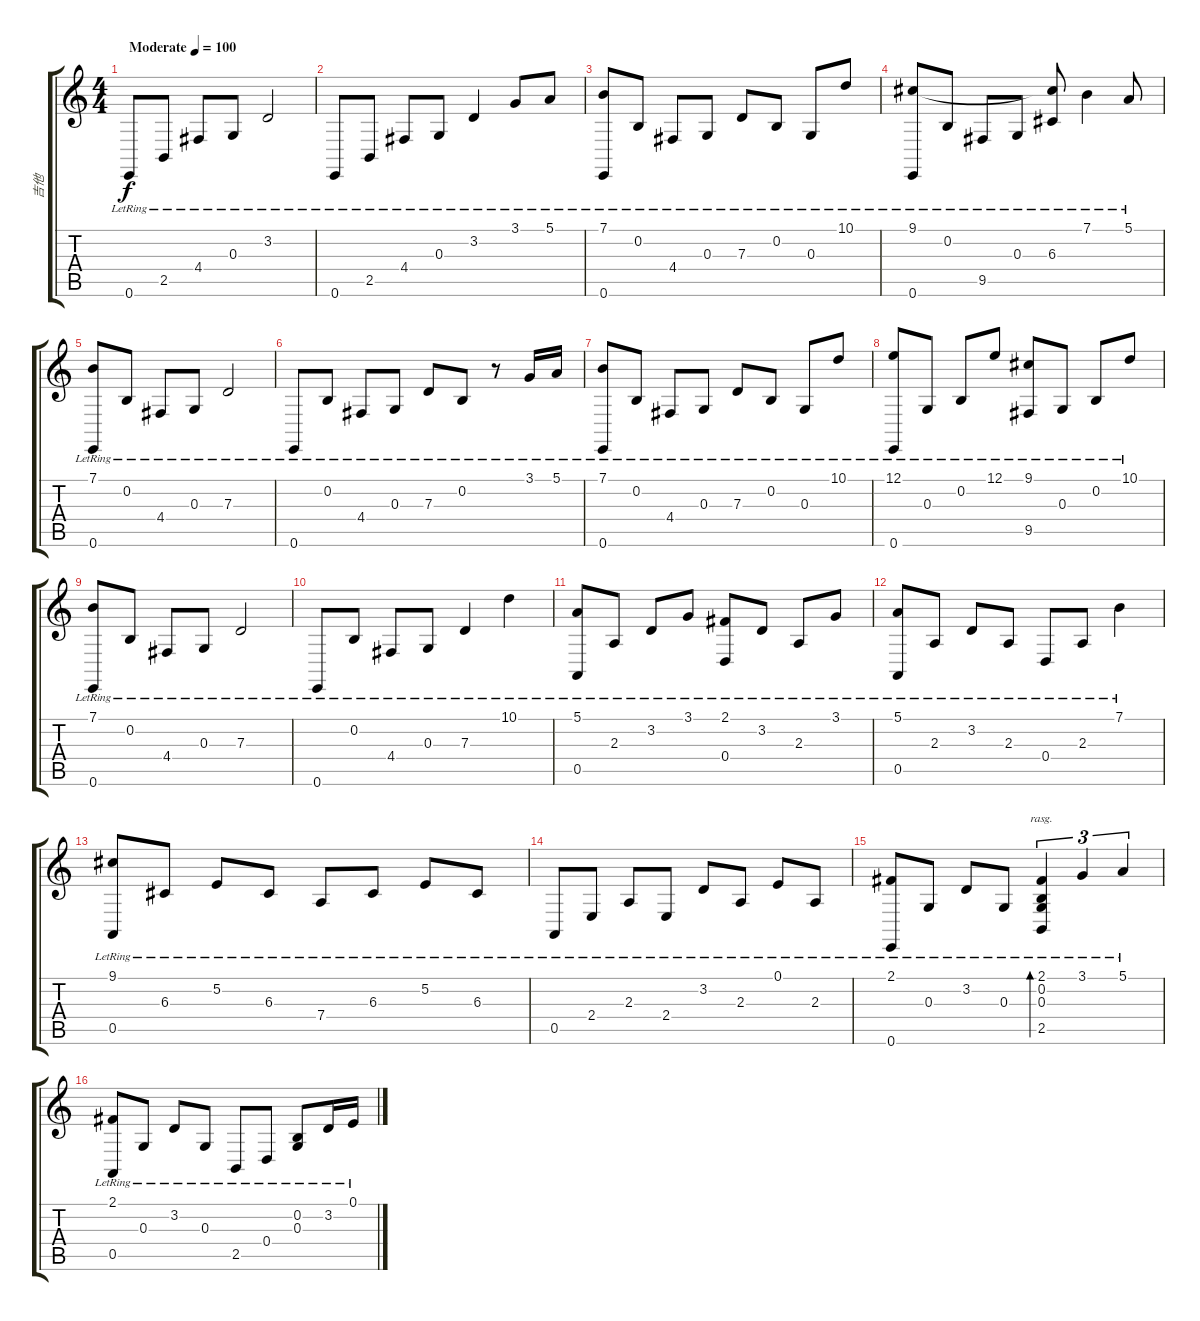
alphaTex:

\track ("吉他" "吉他") {instrument acousticgrandpiano}
\staff {score tabs}
\tuning (E4 B3 G3 D3 A2 E2) {hide}
\ts (4 4)
\tempo (100 "Moderate")
\clef g2
\ks c
0.6{lr}.8{dy f instrument acousticgrandpiano} 2.5{lr}.8 4.4{lr}.8 0.3{lr}.8 3.2{lr}.2 |
0.6{lr}.8 2.5{lr}.8 4.4{lr}.8 0.3{lr}.8 3.2{lr}.4 3.1{lr}.8 5.1{lr}.8 |
(7.1{lr} 0.6).8 0.2{lr}.8 4.4{lr}.8 0.3{lr}.8 7.3{lr}.8 0.2{lr}.8 0.3{lr}.8 10.1{lr}.8 |
(9.1{lr} 0.6).8 0.2{lr}.8 9.5{lr}.8 0.3{lr}.8 (9.1{t} 6.3{lr}).8 7.1{lr}.4 5.1{lr}.8 |
(7.1{lr} 0.6).8 0.2{lr}.8 4.4{lr}.8 0.3{lr}.8 7.3{lr}.2 |
0.6{lr}.8 0.2{lr}.8 4.4{lr}.8 0.3{lr}.8 7.3{lr}.8 0.2{lr}.8 r.8 3.1{lr}.16 5.1{lr}.16 |
(7.1{lr} 0.6).8 0.2{lr}.8 4.4{lr}.8 0.3{lr}.8 7.3{lr}.8 0.2{lr}.8 0.3{lr}.8 10.1{lr}.8 |
(12.1{lr} 0.6).8 0.3{lr}.8 0.2{lr}.8 12.1{lr}.8 (9.1{lr} 9.5).8 0.3{lr}.8 0.2{lr}.8 10.1{lr}.8 |
(7.1{lr} 0.6).8 0.2{lr}.8 4.4{lr}.8 0.3{lr}.8 7.3{lr}.2 |
0.6{lr}.8 0.2{lr}.8 4.4{lr}.8 0.3{lr}.8 7.3{lr}.4 10.1{lr}.4 |
(5.1{lr} 0.5).8 2.3{lr}.8 3.2{lr}.8 3.1{lr}.8 (2.1{lr} 0.4).8 3.2{lr}.8 2.3{lr}.8 3.1{lr}.8 |
(5.1{lr} 0.5).8 2.3{lr}.8 3.2{lr}.8 2.3{lr}.8 0.4{lr}.8 2.3{lr}.8 7.1{lr}.4 |
(9.1{lr} 0.5).8 6.3{lr}.8 5.2{lr}.8 6.3{lr}.8 7.4{lr}.8 6.3{lr}.8 5.2{lr}.8 6.3{lr}.8 |
0.5{lr}.8 2.4{lr}.8 2.3{lr}.8 2.4{lr}.8 3.2{lr}.8 2.3{lr}.8 0.1{lr}.8 2.3{lr}.8 |
(2.1{lr} 0.6).8 0.3{lr}.8 3.2{lr}.8 0.3{lr}.8 (2.1 0.2 0.3{lr} 2.5).4{tu (3 2) bd 480 rasg ii} 3.1{lr}.4{tu (3 2)} 5.1{lr}.4{tu (3 2)} |
(2.1{lr} 0.5).8 0.3{lr}.8 3.2{lr}.8 0.3{lr}.8 2.5{lr}.8 0.4{lr}.8 (0.2 0.3{lr}).8 3.2{lr}.16 0.1{lr}.16
